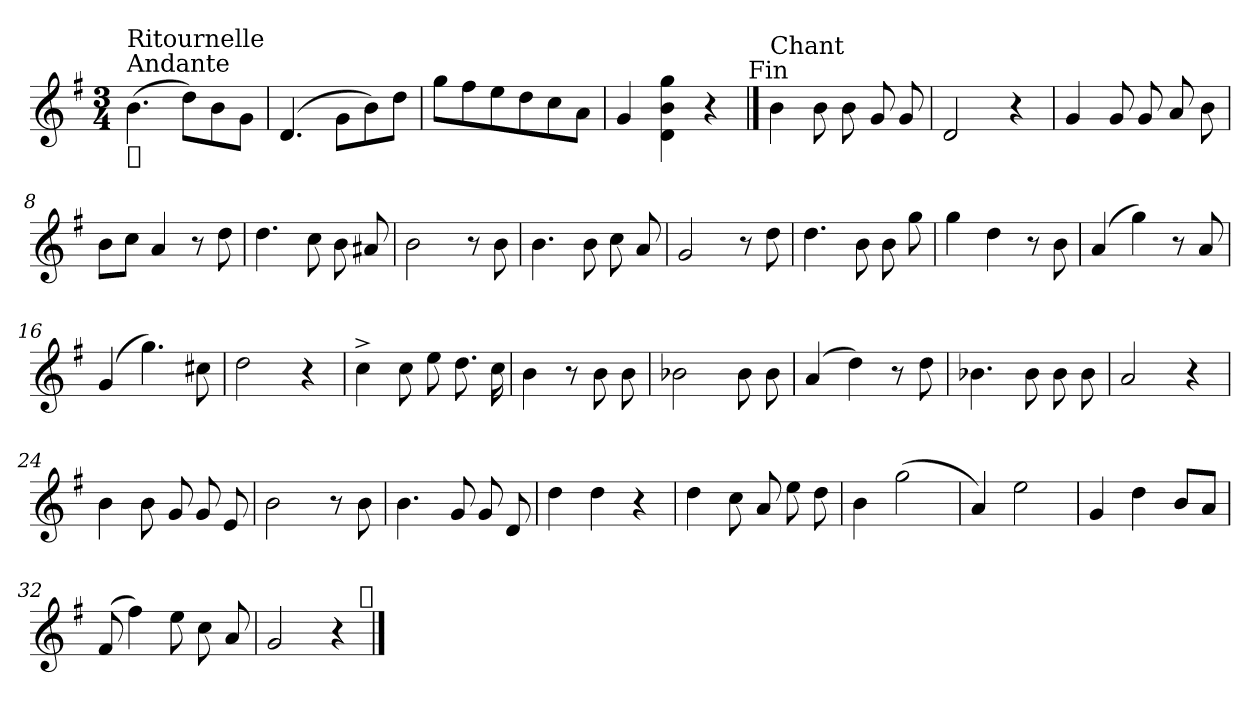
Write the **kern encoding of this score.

**kern
*part1
*staff1
*clefG2
*k[f#]
*G:
*M3/4
=1
!LO:TX:a:t=Andante
!LO:TX:a:t=Ritournelle
!LO:TX:b:t=𝄋
(>4.b\
8dd\L)
8b\
8g\J
=2
(>4.d/
8g\L
8b\)
8dd\J
=3
8gg\L
8ff#\
8ee\
8dd\
8cc\
8a\J
=4
4g/
4d\ 4b\ 4gg\
4r
!LO:TX:a:t=Fin
==5
!LO:TX:a:t=Chant
4b\
8b\
8b\
8g/
8g/
=6
2d/
4r
!!LO:LB:g=z
=7
4g/
8g/
8g/
8a/
8b\
=8
8b\L
8cc\J
4a/
8r
8dd\
=9
4.dd\
8cc\
8b\
8a#X/
=10
2b\
8r
8b\
=11
4.b\
8b\
8cc\
8a/
=12
2g/
8r
8dd\
=13
4.dd\
8b\
8b\
8gg\
!!LO:LB:g=z
=14
4gg\
4dd\
8r
8b\
=15
(>4a/
4gg\)
8r
8a/
=16
(>4g/
4.gg\)
8cc#X\
=17
2dd\
4r
=18
4cc^>\
8cc\
8ee\
8.dd\
16cc\
=19
4b\
8r
8b\
8b\
=20
2b-X\
8b-\
8b-\
!!LO:LB:g=z
=21
(>4a/
4dd\)
8r
8dd\
=22
4.b-X\
8b-\
8b-\
8b-\
=23
2a/
4r
=24
4b\
8b\
8g/
8g/
8e/
=25
2b\
8r
8b\
=26
4.b\
8g/
8g/
8d/
=27
4dd\
4dd\
4r
!!LO:LB:g=z
=28
4dd\
8cc\
8a/
8ee\
8dd\
=29
4b\
(>2gg\
=30
4a/)
2ee\
=31
4g/
4dd\
8b/L
8a/J
=32
(>8f#/
4ff#\)
8ee\
8cc\
8a/
=33
2g/
4r
!LO:TX:a:t=𝄋
==
*-
